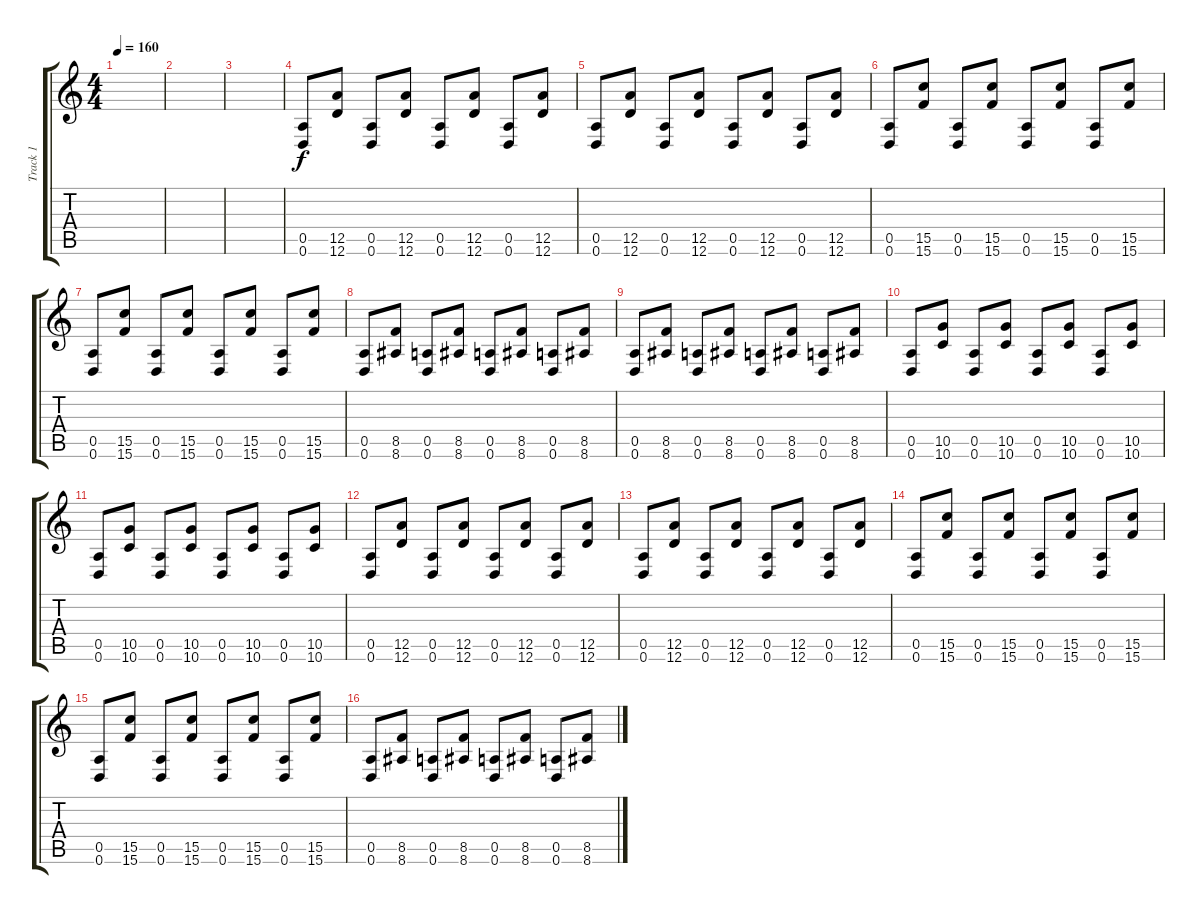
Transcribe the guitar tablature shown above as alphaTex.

\track ("Track 1" "Track 1") {instrument distortionguitar}
\staff {score tabs}
\tuning (E4 B3 G3 D3 A2 D2) {hide}
\ts (4 4)
\tempo 160
\clef g2
\ks c
|
|
|
(0.5 0.6).8 (12.5 12.6).8 (0.5 0.6).8 (12.5 12.6).8 (0.5 0.6).8 (12.5 12.6).8 (0.5 0.6).8 (12.5 12.6).8 |
(0.5 0.6).8 (12.5 12.6).8 (0.5 0.6).8 (12.5 12.6).8 (0.5 0.6).8 (12.5 12.6).8 (0.5 0.6).8 (12.5 12.6).8 |
(0.5 0.6).8 (15.5 15.6).8 (0.5 0.6).8 (15.5 15.6).8 (0.5 0.6).8 (15.5 15.6).8 (0.5 0.6).8 (15.5 15.6).8 |
(0.5 0.6).8 (15.5 15.6).8 (0.5 0.6).8 (15.5 15.6).8 (0.5 0.6).8 (15.5 15.6).8 (0.5 0.6).8 (15.5 15.6).8 |
(0.5 0.6).8 (8.5 8.6).8 (0.5 0.6).8 (8.5 8.6).8 (0.5 0.6).8 (8.5 8.6).8 (0.5 0.6).8 (8.5 8.6).8 |
(0.5 0.6).8 (8.5 8.6).8 (0.5 0.6).8 (8.5 8.6).8 (0.5 0.6).8 (8.5 8.6).8 (0.5 0.6).8 (8.5 8.6).8 |
(0.5 0.6).8 (10.5 10.6).8 (0.5 0.6).8 (10.5 10.6).8 (0.5 0.6).8 (10.5 10.6).8 (0.5 0.6).8 (10.5 10.6).8 |
(0.5 0.6).8 (10.5 10.6).8 (0.5 0.6).8 (10.5 10.6).8 (0.5 0.6).8 (10.5 10.6).8 (0.5 0.6).8 (10.5 10.6).8 |
(0.5 0.6).8 (12.5 12.6).8 (0.5 0.6).8 (12.5 12.6).8 (0.5 0.6).8 (12.5 12.6).8 (0.5 0.6).8 (12.5 12.6).8 |
(0.5 0.6).8 (12.5 12.6).8 (0.5 0.6).8 (12.5 12.6).8 (0.5 0.6).8 (12.5 12.6).8 (0.5 0.6).8 (12.5 12.6).8 |
(0.5 0.6).8 (15.5 15.6).8 (0.5 0.6).8 (15.5 15.6).8 (0.5 0.6).8 (15.5 15.6).8 (0.5 0.6).8 (15.5 15.6).8 |
(0.5 0.6).8 (15.5 15.6).8 (0.5 0.6).8 (15.5 15.6).8 (0.5 0.6).8 (15.5 15.6).8 (0.5 0.6).8 (15.5 15.6).8 |
(0.5 0.6).8 (8.5 8.6).8 (0.5 0.6).8 (8.5 8.6).8 (0.5 0.6).8 (8.5 8.6).8 (0.5 0.6).8 (8.5 8.6).8
